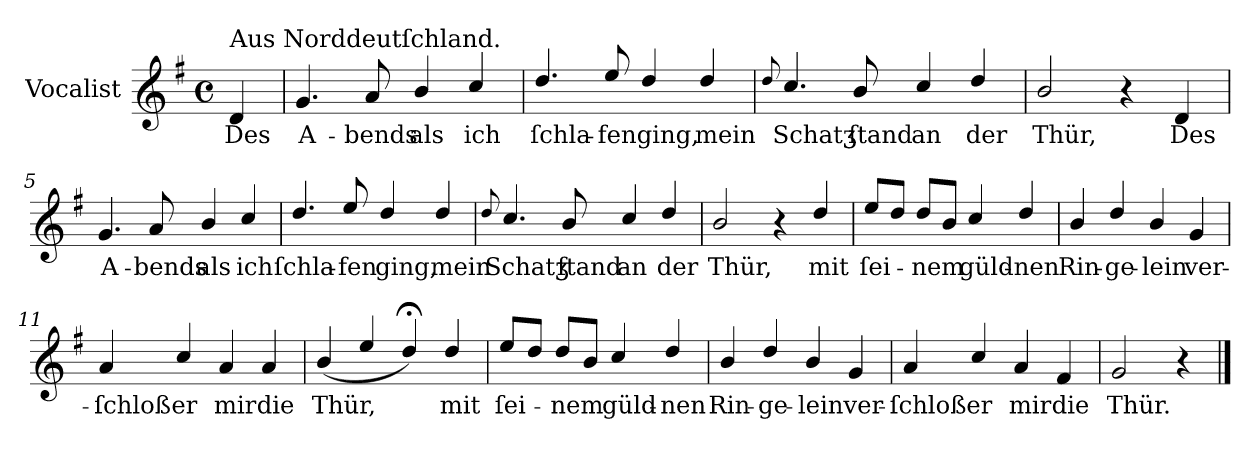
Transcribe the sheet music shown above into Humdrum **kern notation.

**kern	**text
*part1	*part1
*staff1	*staff1
*I"Vocalist	*
*k[f#]	*
*G:	*
*M4/4	*
*met(c)	*
=	=
!LO:TX:a:t=Aus Norddeutſchland.	!
4d	Des
=1	=1
4.g	A-
8a	-bends
4b/	als
4cc/	ich
=2	=2
4.dd/	ſchla-
8ee/	-fen
4dd/	ging,
4dd/	mein
=3	=3
8qqdd	.
4.cc/	Schatʒ
8b/	ſtand
4cc/	an
4dd/	der
=4	=4
2b/	Thür,
4r	.
4d	Des
=5	=5
4.g	A-
8a	-bends
4b/	als
4cc/	ich
=6	=6
4.dd/	ſchla-
8ee/	-fen
4dd/	ging,
4dd/	mein
=7	=7
8qqdd	.
4.cc/	Schatʒ
8b/	ſtand
4cc/	an
4dd/	der
=8	=8
2b/	Thür,
4r	.
4dd/	mit
=9	=9
8ee/L	ſei-
8ddJ	.
8dd/L	-nem
8bJ	.
4cc/	güld-
4dd/	-nen
=10	=10
4b/	Rin-
4dd/	-ge-
4b/	-lein
4g	ver-
=11	=11
4a	-ſchloß
4cc/	er
4a	mir
4a	die
=12	=12
(<4b/	Thür,
4ee/	.
4dd;</)	.
4dd/	mit
=13	=13
8ee/L	ſei-
8ddJ	.
8dd/L	-nem
8bJ	.
4cc/	güld-
4dd/	-nen
=14	=14
4b/	Rin-
4dd/	-ge-
4b/	-lein
4g	ver-
=15	=15
4a	-ſchloß
4cc/	er
4a	mir
4f#	die
=16	=16
2g	Thür.
4r	.
==	==
*-	*-
